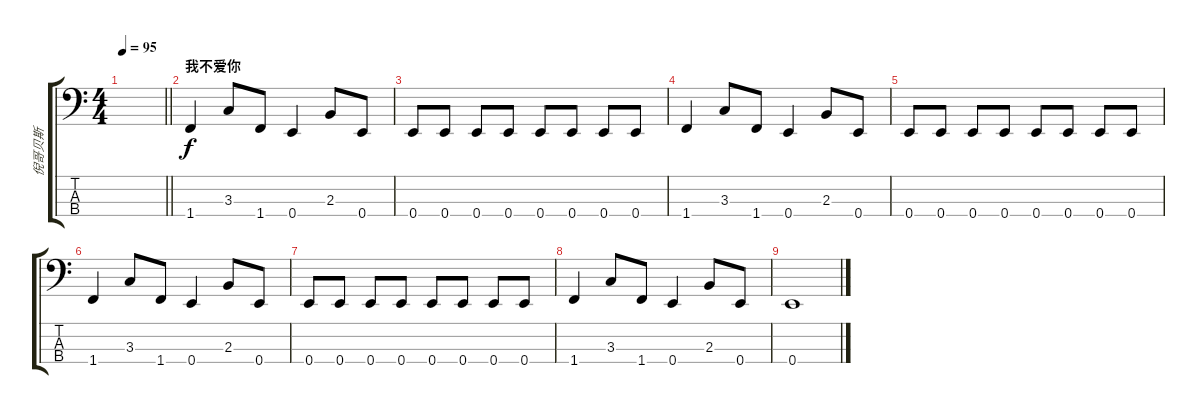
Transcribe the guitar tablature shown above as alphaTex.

\track ("倪哥贝斯" "倪哥贝斯") {instrument electricbassfinger}
\staff {score tabs}
\tuning (G2 D2 A1 E1) {hide}
\ts (4 4)
\tempo 95
\clef f4
\barLineRight lightlight
\ks c
|
\section ("" "我不爱你")
1.4.4 3.3.8 1.4.8 0.4.4 2.3.8 0.4.8 |
0.4.8 0.4.8 0.4.8 0.4.8 0.4.8 0.4.8 0.4.8 0.4.8 |
1.4.4 3.3.8 1.4.8 0.4.4 2.3.8 0.4.8 |
0.4.8 0.4.8 0.4.8 0.4.8 0.4.8 0.4.8 0.4.8 0.4.8 |
1.4.4 3.3.8 1.4.8 0.4.4 2.3.8 0.4.8 |
0.4.8 0.4.8 0.4.8 0.4.8 0.4.8 0.4.8 0.4.8 0.4.8 |
1.4.4 3.3.8 1.4.8 0.4.4 2.3.8 0.4.8 |
0.4.1
